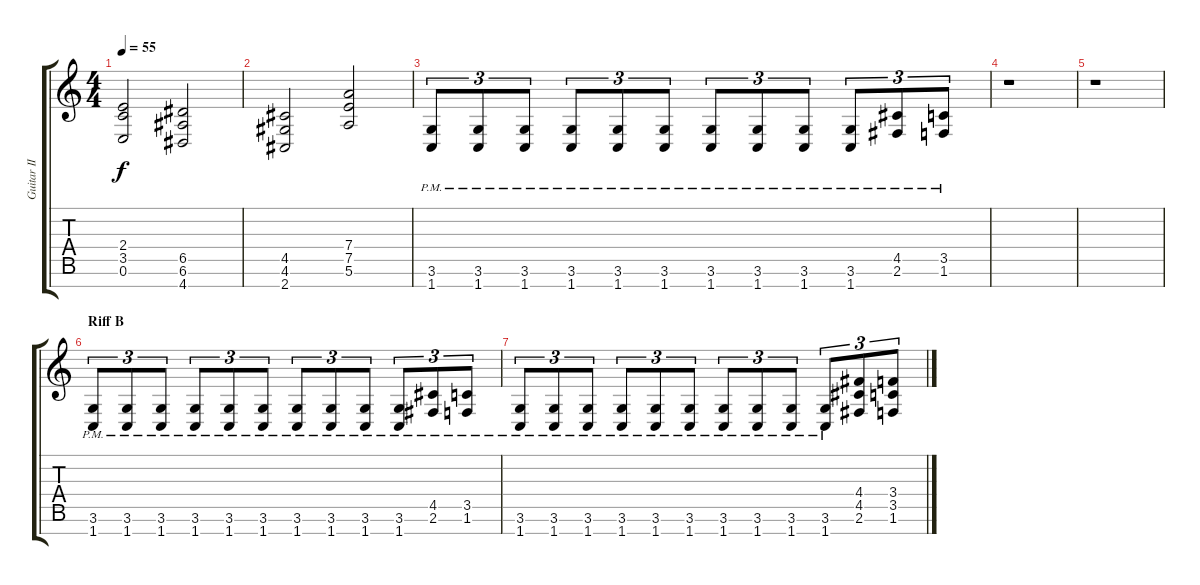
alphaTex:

\track ("Guitar II" "Guitar II") {instrument distortionguitar}
\staff {score tabs}
\tuning (E4 B3 G3 D3 A2 E2 B1) {hide}
\ts (4 4)
\tempo 55
\clef g2
\ks c
(2.4 3.5 0.6).2{dy f} (6.5 6.6 4.7).2 |
(4.5 4.6 2.7).2 (7.4 7.5 5.6).2 |
(3.6{pm} 1.7{pm}).8{tu (3 2)} (3.6{pm} 1.7{pm}).8{tu (3 2)} (3.6{pm} 1.7{pm}).8{tu (3 2)} (3.6{pm} 1.7{pm}).8{tu (3 2)} (3.6{pm} 1.7{pm}).8{tu (3 2)} (3.6{pm} 1.7{pm}).8{tu (3 2)} (3.6{pm} 1.7{pm}).8{tu (3 2)} (3.6{pm} 1.7{pm}).8{tu (3 2)} (3.6{pm} 1.7{pm}).8{tu (3 2)} (3.6{pm} 1.7{pm}).8{tu (3 2)} (4.5{pm} 2.6{pm}).8{tu (3 2)} (3.5{pm} 1.6{pm}).8{tu (3 2)} |
r.1 |
r.1 |
\section ("" "Riff B")
(3.6{pm} 1.7{pm}).8{tu (3 2)} (3.6{pm} 1.7{pm}).8{tu (3 2)} (3.6{pm} 1.7{pm}).8{tu (3 2)} (3.6{pm} 1.7{pm}).8{tu (3 2)} (3.6{pm} 1.7{pm}).8{tu (3 2)} (3.6{pm} 1.7{pm}).8{tu (3 2)} (3.6{pm} 1.7{pm}).8{tu (3 2)} (3.6{pm} 1.7{pm}).8{tu (3 2)} (3.6{pm} 1.7{pm}).8{tu (3 2)} (3.6{pm} 1.7{pm}).8{tu (3 2)} (4.5{pm} 2.6{pm}).8{tu (3 2)} (3.5{pm} 1.6{pm}).8{tu (3 2)} |
(3.6{pm} 1.7{pm}).8{tu (3 2)} (3.6{pm} 1.7{pm}).8{tu (3 2)} (3.6{pm} 1.7{pm}).8{tu (3 2)} (3.6{pm} 1.7{pm}).8{tu (3 2)} (3.6{pm} 1.7{pm}).8{tu (3 2)} (3.6{pm} 1.7{pm}).8{tu (3 2)} (3.6{pm} 1.7{pm}).8{tu (3 2)} (3.6{pm} 1.7{pm}).8{tu (3 2)} (3.6{pm} 1.7{pm}).8{tu (3 2)} (3.6{pm} 1.7{pm}).8{tu (3 2)} (4.4 4.5 2.6).8{tu (3 2)} (3.4 3.5 1.6).8{tu (3 2)}
